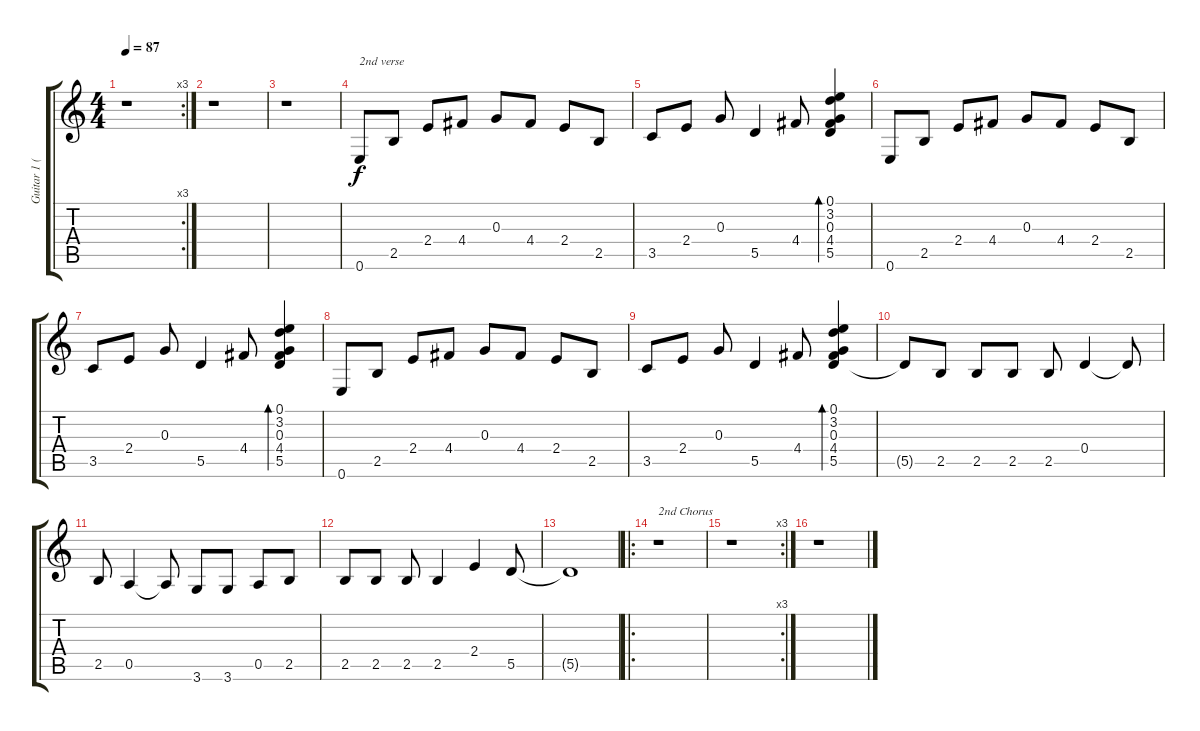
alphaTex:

\track ("Guitar 1 (clean)" "Guitar 1 (") {instrument electricguitarclean}
\staff {score tabs}
\tuning (E4 B3 G3 D3 A2 E2) {hide}
\rc 3
\ts (4 4)
\tempo 87
\clef g2
\ks c
r.1{dy f} |
r.1 |
r.1 |
0.6.8{txt "2nd verse"} 2.5.8 2.4.8 4.4.8 0.3.8 4.4.8 2.4.8 2.5.8 |
3.5.8 2.4.8 0.3.8 5.5.4 4.4.8 (0.1 3.2 0.3 4.4 5.5).4{bd 60} |
0.6.8 2.5.8 2.4.8 4.4.8 0.3.8 4.4.8 2.4.8 2.5.8 |
3.5.8 2.4.8 0.3.8 5.5.4 4.4.8 (0.1 3.2 0.3 4.4 5.5).4{bd 60} |
0.6.8 2.5.8 2.4.8 4.4.8 0.3.8 4.4.8 2.4.8 2.5.8 |
3.5.8 2.4.8 0.3.8 5.5.4 4.4.8 (0.1 3.2 0.3 4.4 5.5).4{bd 60} |
5.5{t}.8 2.5.8 2.5.8 2.5.8 2.5.8 0.4.4 0.4{t}.8 |
2.5.8 0.5.4 0.5{t}.8 3.6.8 3.6.8 0.5.8 2.5.8 |
2.5.8 2.5.8 2.5.8 2.5.4 2.4.4 5.5.8 |
5.5{t}.1 |
\ro
r.1{txt "2nd Chorus"} |
\rc 3
r.1 |
r.1
